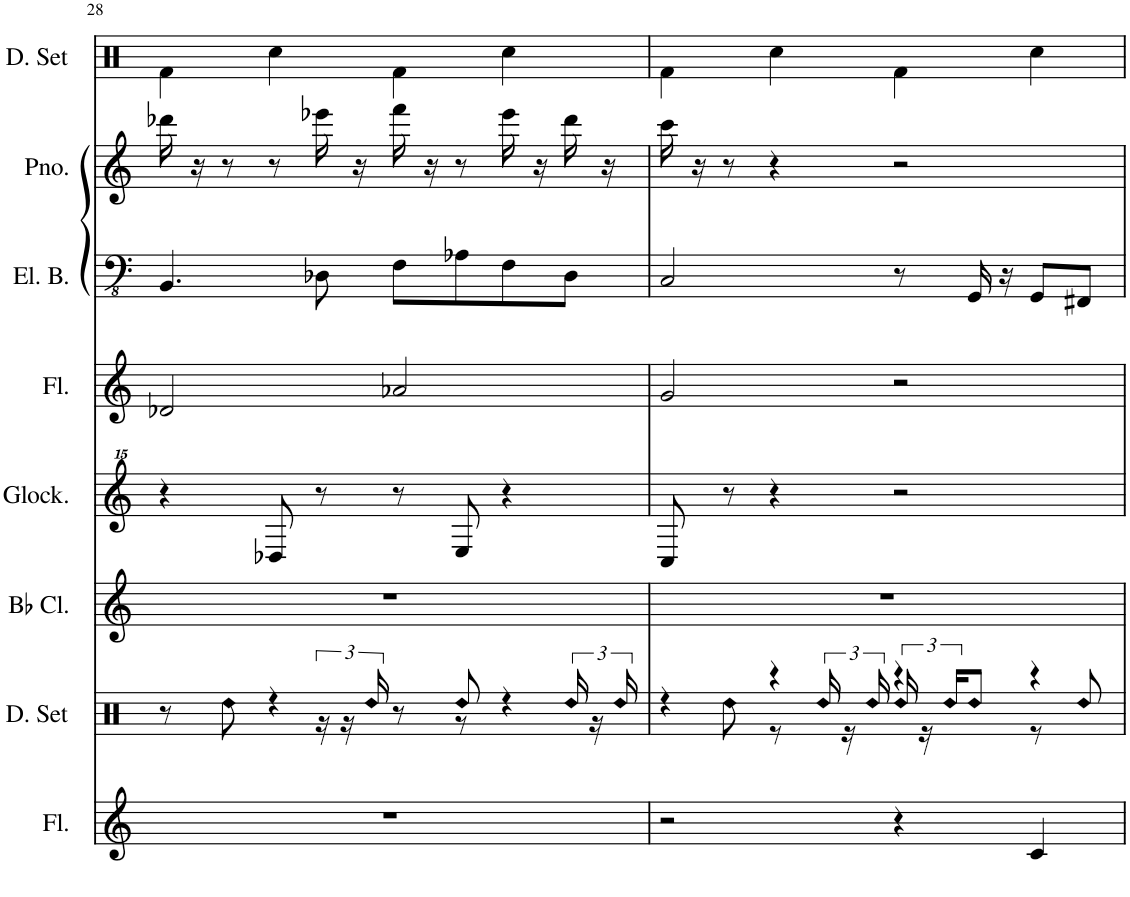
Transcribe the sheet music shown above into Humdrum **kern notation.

**kern	**kern	**kern	**kern	**kern	**kern	**kern	**kern
*part8	*part7	*part6	*part5	*part4	*part3	*part2	*part1
*staff8	*staff7	*staff6	*staff5	*staff4	*staff3	*staff2	*staff1
*I"Flute	*I"Drumset	*I"Bb Clarinet	*I"Glockenspiel	*I"Flute	*I"Electric Bass	*I"Piano	*I"Drumset
*I'Fl.	*I'D. Set	*I'Bb Cl.	*I'Glock.	*I'Fl.	*I'El. B.	*I'Pno.	*I'D. Set
!!LO:PB:g=z
*clefG2	*clefX	*clefG2	*clefG^^2	*clefG2	*clefFv4	*clefG2	*clefX
*	*	*Trd1c2	*	*	*	*	*
*k[]	*k[]	*k[]	*k[]	*k[]	*k[]	*k[]	*k[]
*M4/4	*M4/4	*M4/4	*M4/4	*M4/4	*M4/4	*M4/4	*M4/4
=28	=28	=28	=28	=28	=28	=28	=28
*	*^	*	*	*	*	*	*
1r	8r	4.ryy	1r	4r	2d-X/	4.BBB/	16ddd-X\	4Rf\
.	.	.	.	.	.	.	16r	.
!	!LO:N:head=diamond	!	!	!	!	!	!	!
.	8Rdd\	.	.	.	.	.	8r	.
.	4r	.	.	8dd-X/	.	.	8r	4Rcc\
.	.	24r	.	8r	.	8DD-X\	16eee-X\	.
.	.	24r	.	.	.	.	.	.
.	.	.	.	.	.	.	16r	.
!	!	!LO:N:head=diamond	!	!	!	!	!	!
.	.	24Rdd/	.	.	.	.	.	.
.	8r	8ryy	.	8r	2a-X/	8FF\L	16fff\	4Rf\
.	.	.	.	.	.	.	16r	.
!	!LO:N:head=diamond	!	!	!	!	!	!	!
.	8Rdd/	8r	.	8ee/	.	8AA-X\	8r	.
.	4r	8ryy	.	4r	.	8FF\	16eee-\	4Rcc\
.	.	.	.	.	.	.	16r	.
!	!	!LO:N:head=diamond	!	!	!	!	!	!
.	.	24Rdd/	.	.	.	8DD-\J	16ddd-\	.
.	.	24r	.	.	.	.	.	.
.	.	.	.	.	.	.	16r	.
!	!	!LO:N:head=diamond	!	!	!	!	!	!
.	.	24Rdd/	.	.	.	.	.	.
=29	=29	=29	=29	=29	=29	=29	=29	=29
2r	4r	8ryy	1r	8cc/	2g/	2CC/	16ccc\	4Rf\
.	.	.	.	.	.	.	16r	.
!	!	!LO:N:head=diamond	!	!	!	!	!	!
.	.	8Rdd\	.	8r	.	.	8r	.
.	4r	8r	.	4r	.	.	4r	4Rcc\
!	!	!LO:N:head=diamond	!	!	!	!	!	!
.	.	24Rdd/	.	.	.	.	.	.
.	.	24r	.	.	.	.	.	.
!	!	!LO:N:head=diamond	!	!	!	!	!	!
.	.	24Rdd/	.	.	.	.	.	.
!	!	!LO:N:head=diamond	!	!	!	!	!	!
4r	4r	24Rdd/	.	2r	2r	8r	2r	4Rf\
.	.	24r	.	.	.	.	.	.
!	!	!LO:N:head=diamond	!	!	!	!	!	!
.	.	24Rdd/KL	.	.	.	.	.	.
!	!	!LO:N:head=diamond	!	!	!	!	!	!
.	.	8Rdd/J	.	.	.	16GGG/	.	.
.	.	.	.	.	.	16r	.	.
4c/	4r	8r	.	.	.	8GGG/L	.	4Rcc\
!	!	!LO:N:head=diamond	!	!	!	!	!	!
.	.	8Rdd/	.	.	.	8FFF#X/J	.	.
*	*v	*v	*	*	*	*	*	*
=	=	=	=	=	=	=	=
*-	*-	*-	*-	*-	*-	*-	*-
